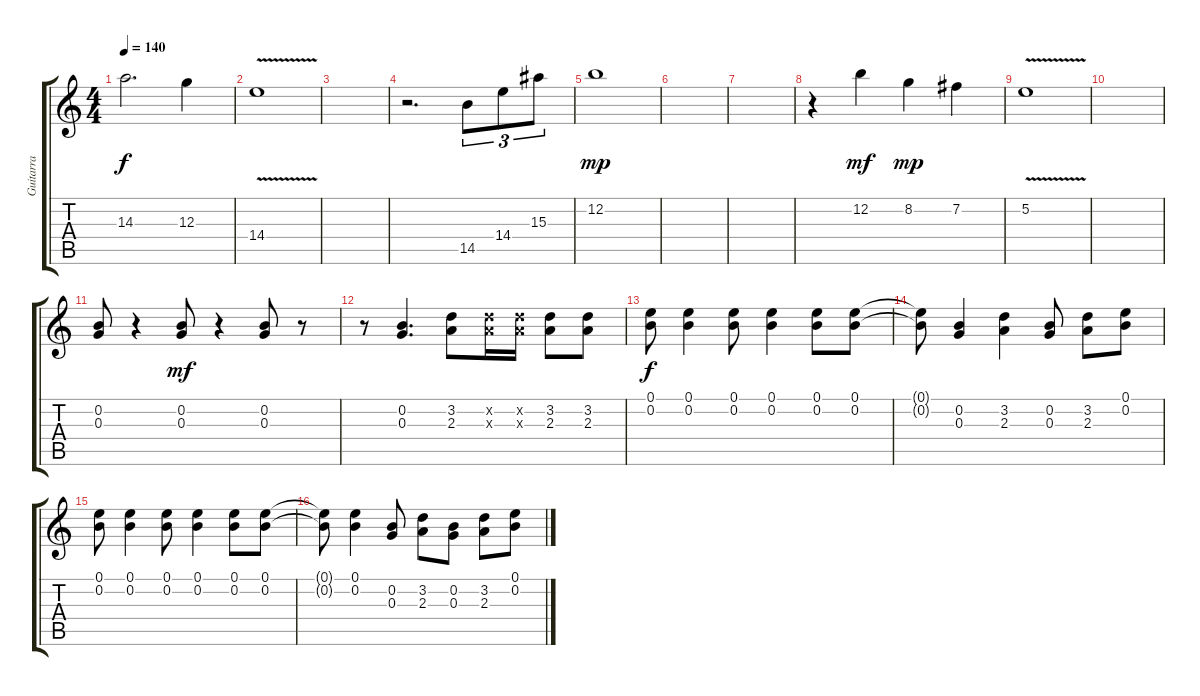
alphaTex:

\track ("Guitarra" "Guitarra") {instrument overdrivenguitar}
\staff {score tabs}
\tuning (E4 B3 G3 D3 A2 E2) {hide}
\ts (4 4)
\tempo 140
\clef g2
\ks c
14.3.2{d dy f} 12.3.4 |
14.4{v}.1 |
|
r.2{d} 14.5.8{tu (3 2)} 14.4.8{tu (3 2)} 15.3.8{tu (3 2)} |
12.2.1{dy mp} |
|
|
r.4 12.2.4{dy mf} 8.2.4{dy mp} 7.2.4 |
5.2{v}.1 |
|
(0.2 0.3).8 r.4 (0.2 0.3).8{dy mf} r.4 (0.2 0.3).8 r.8 |
r.8 (0.2 0.3).4{d} (3.2 2.3).8 (3.2{x} 2.3{x}).16 (3.2{x} 2.3{x}).16 (3.2 2.3).8 (3.2 2.3).8 |
(0.1 0.2).8{dy f} (0.1 0.2).4 (0.1 0.2).8 (0.1 0.2).4 (0.1 0.2).8 (0.1 0.2).8 |
(0.1{t} 0.2{t}).8 (0.2 0.3).4 (3.2 2.3).4 (0.2 0.3).8 (3.2 2.3).8 (0.1 0.2).8 |
(0.1 0.2).8 (0.1 0.2).4 (0.1 0.2).8 (0.1 0.2).4 (0.1 0.2).8 (0.1 0.2).8 |
(0.1{t} 0.2{t}).8 (0.1 0.2).4 (0.2 0.3).8 (3.2 2.3).8 (0.2 0.3).8 (3.2 2.3).8 (0.1 0.2).8
